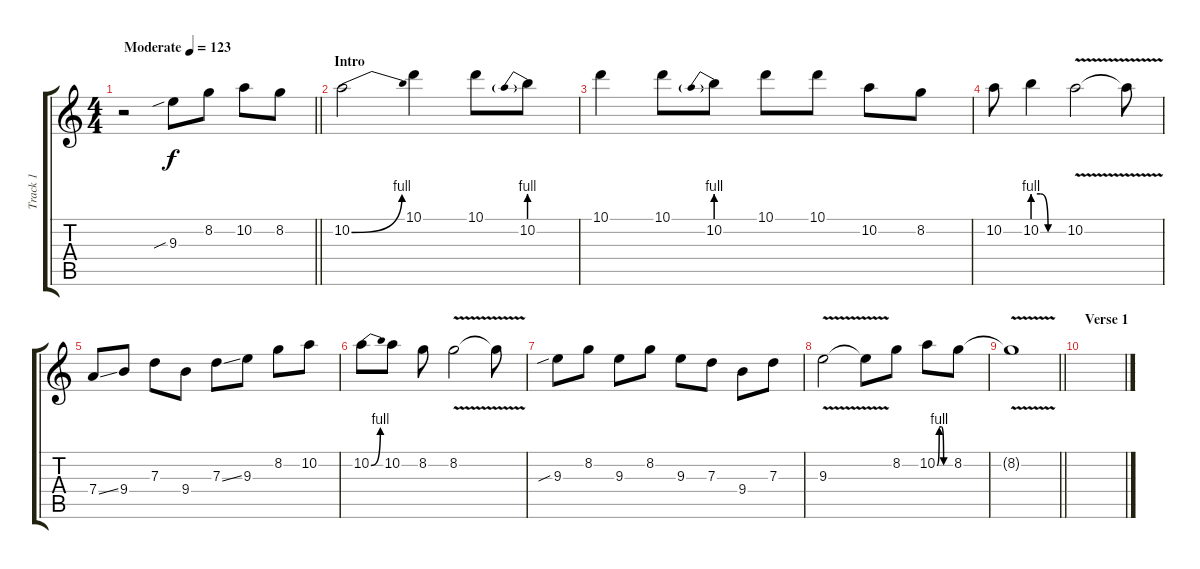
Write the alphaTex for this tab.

\track ("Track 1" "Track 1") {instrument distortionguitar}
\staff {score tabs}
\tuning (E4 B3 G3 D3 A2 E2) {hide}
\ts (4 4)
\tempo (123 "Moderate")
\clef g2
\barLineRight lightlight
\ks c
r.2{dy f volume 15 instrument distortionguitar} 9.3{sib}.8 8.2.8 10.2.8 8.2.8 |
\section ("" "Intro")
10.2{be (bend 0 0 60 4)}.2 10.1.4 10.1.8 10.2{be (prebend 0 4 60 4)}.8 |
10.1.4 10.1.8 10.2{be (prebend 0 4 60 4)}.8 10.1.8 10.1.8 10.2.8 8.2.8 |
10.2.8 10.2{be (custom 0 4 15 4 30 0 60 0)}.4 10.2{v}.2 10.2{t}.8 |
7.4{ss}.8 9.4.8 7.3.8 9.4.8 7.3{ss}.8 9.3.8 8.2.8 10.2.8 |
10.2{be (bend 0 0 60 4)}.8 10.2.8 8.2.8 8.2{v}.2 8.2{t}.8 |
9.3{sib}.8 8.2.8 9.3.8 8.2.8 9.3.8 7.3.8 9.4.8 7.3.8 |
9.3{v}.2 9.3{t}.8 8.2.8 10.2{be (custom 0 0 10 4 20 4 30 0 60 0)}.8 8.2.8 |
\barLineRight lightlight
8.2{v t}.1 |
\section ("" "Verse 1")
